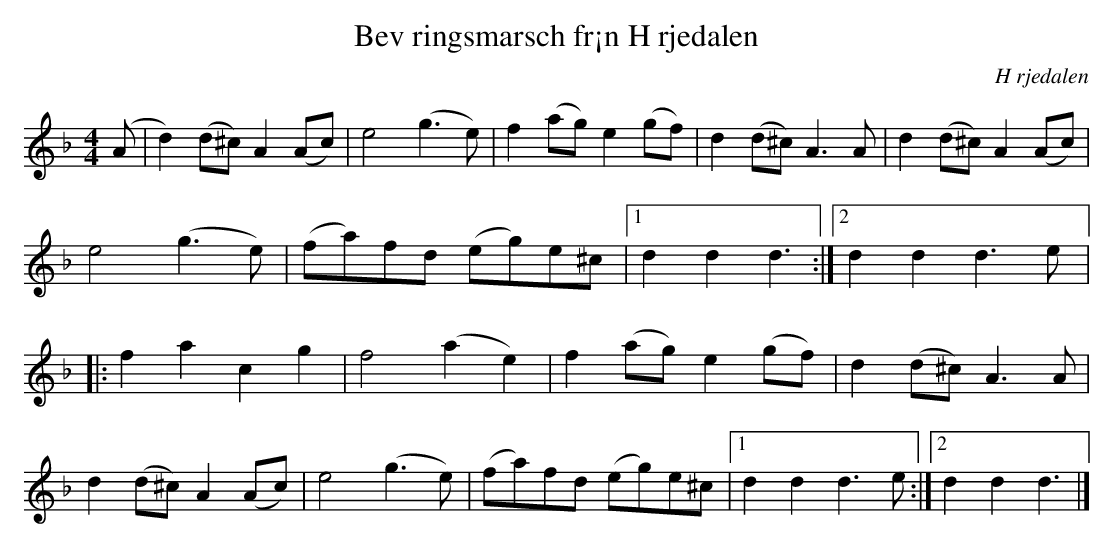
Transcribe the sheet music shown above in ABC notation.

X:1
T:Bev ringsmarsch fr¡n H rjedalen
O:H rjedalen
M:4/4
L:1/8
K:Dm
(A|d2) (d^c) A2(Ac)|e4 (g3e)|f2(ag) e2 (gf)| d2(d^c) A3A|\
d2 (d^c) A2(Ac)|e4 (g3e)|(fa)fd (eg)e^c|[1d2d2 d3:|[2d2d2 d3e|:\
f2 a2 c2 g2|f4 (a2 e2)|f2(ag) e2(gf)|d2(d^c) A3A|\
d2 (d^c) A2(Ac)|e4 (g3e)|(fa)fd (eg)e^c|[1d2d2 d3e:|[2d2d2 d3|]\
